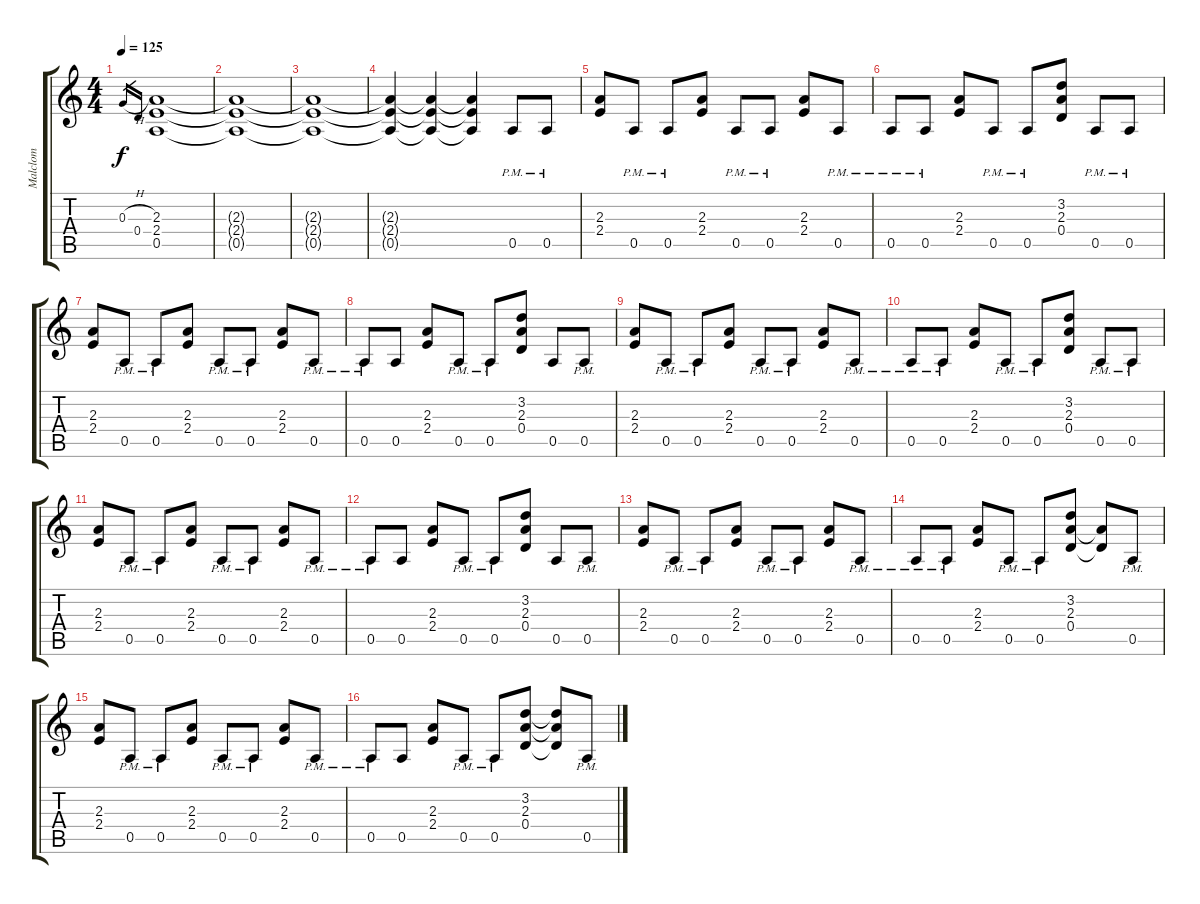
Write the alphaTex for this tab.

\track ("Malclom" "Malclom") {instrument distortionguitar}
\staff {score tabs}
\tuning (E4 B3 G3 D3 A2 E2) {hide}
\ts (4 4)
\tempo 125
\clef g2
\ks c
0.3{h}.16{gr dy f} 0.4.16{gr} (2.3 2.4 0.5).1 |
(2.3{t} 2.4{t} 0.5{t}).1 |
(2.3{t} 2.4{t} 0.5{t}).1 |
(2.3{t} 2.4{t} 0.5{t}).4{volume 9} (2.3{t} 2.4{t} 0.5{t}).4{volume 7} (2.3{t} 2.4{t} 0.5{t}).4{volume 4} 0.5{pm}.8{volume 12} 0.5{pm}.8 |
(2.3 2.4).8 0.5{pm}.8 0.5{pm}.8 (2.3 2.4).8 0.5{pm}.8 0.5{pm}.8 (2.3 2.4).8 0.5{pm}.8 |
0.5{pm}.8 0.5{pm}.8 (2.3 2.4).8 0.5{pm}.8 0.5{pm}.8 (3.2 2.3 0.4).8 0.5{pm}.8 0.5{pm}.8 |
(2.3 2.4).8 0.5{pm}.8 0.5{pm}.8 (2.3 2.4).8 0.5{pm}.8 0.5{pm}.8 (2.3 2.4).8 0.5{pm}.8 |
0.5{pm}.8 0.5.8 (2.3 2.4).8 0.5{pm}.8 0.5{pm}.8 (3.2 2.3 0.4).8 0.5.8 0.5{pm}.8 |
(2.3 2.4).8 0.5{pm}.8 0.5{pm}.8 (2.3 2.4).8 0.5{pm}.8 0.5{pm}.8 (2.3 2.4).8 0.5{pm}.8 |
0.5{pm}.8 0.5{pm}.8 (2.3 2.4).8 0.5{pm}.8 0.5{pm}.8 (3.2 2.3 0.4).8 0.5{pm}.8 0.5{pm}.8 |
(2.3 2.4).8 0.5{pm}.8 0.5{pm}.8 (2.3 2.4).8 0.5{pm}.8 0.5{pm}.8 (2.3 2.4).8 0.5{pm}.8 |
0.5{pm}.8 0.5.8 (2.3 2.4).8 0.5{pm}.8 0.5{pm}.8 (3.2 2.3 0.4).8 0.5.8 0.5{pm}.8 |
(2.3 2.4).8 0.5{pm}.8 0.5{pm}.8 (2.3 2.4).8 0.5{pm}.8 0.5{pm}.8 (2.3 2.4).8 0.5{pm}.8 |
0.5{pm}.8 0.5{pm}.8 (2.3 2.4).8 0.5{pm}.8 0.5{pm}.8 (3.2 2.3 0.4).8 (2.3{t} 0.4{t}).8 0.5{pm}.8 |
(2.3 2.4).8 0.5{pm}.8 0.5{pm}.8 (2.3 2.4).8 0.5{pm}.8 0.5{pm}.8 (2.3 2.4).8 0.5{pm}.8 |
0.5{pm}.8 0.5.8 (2.3 2.4).8 0.5{pm}.8 0.5{pm}.8 (3.2 2.3 0.4).8 (3.2{t} 2.3{t} 0.4{t}).8 0.5{pm}.8
